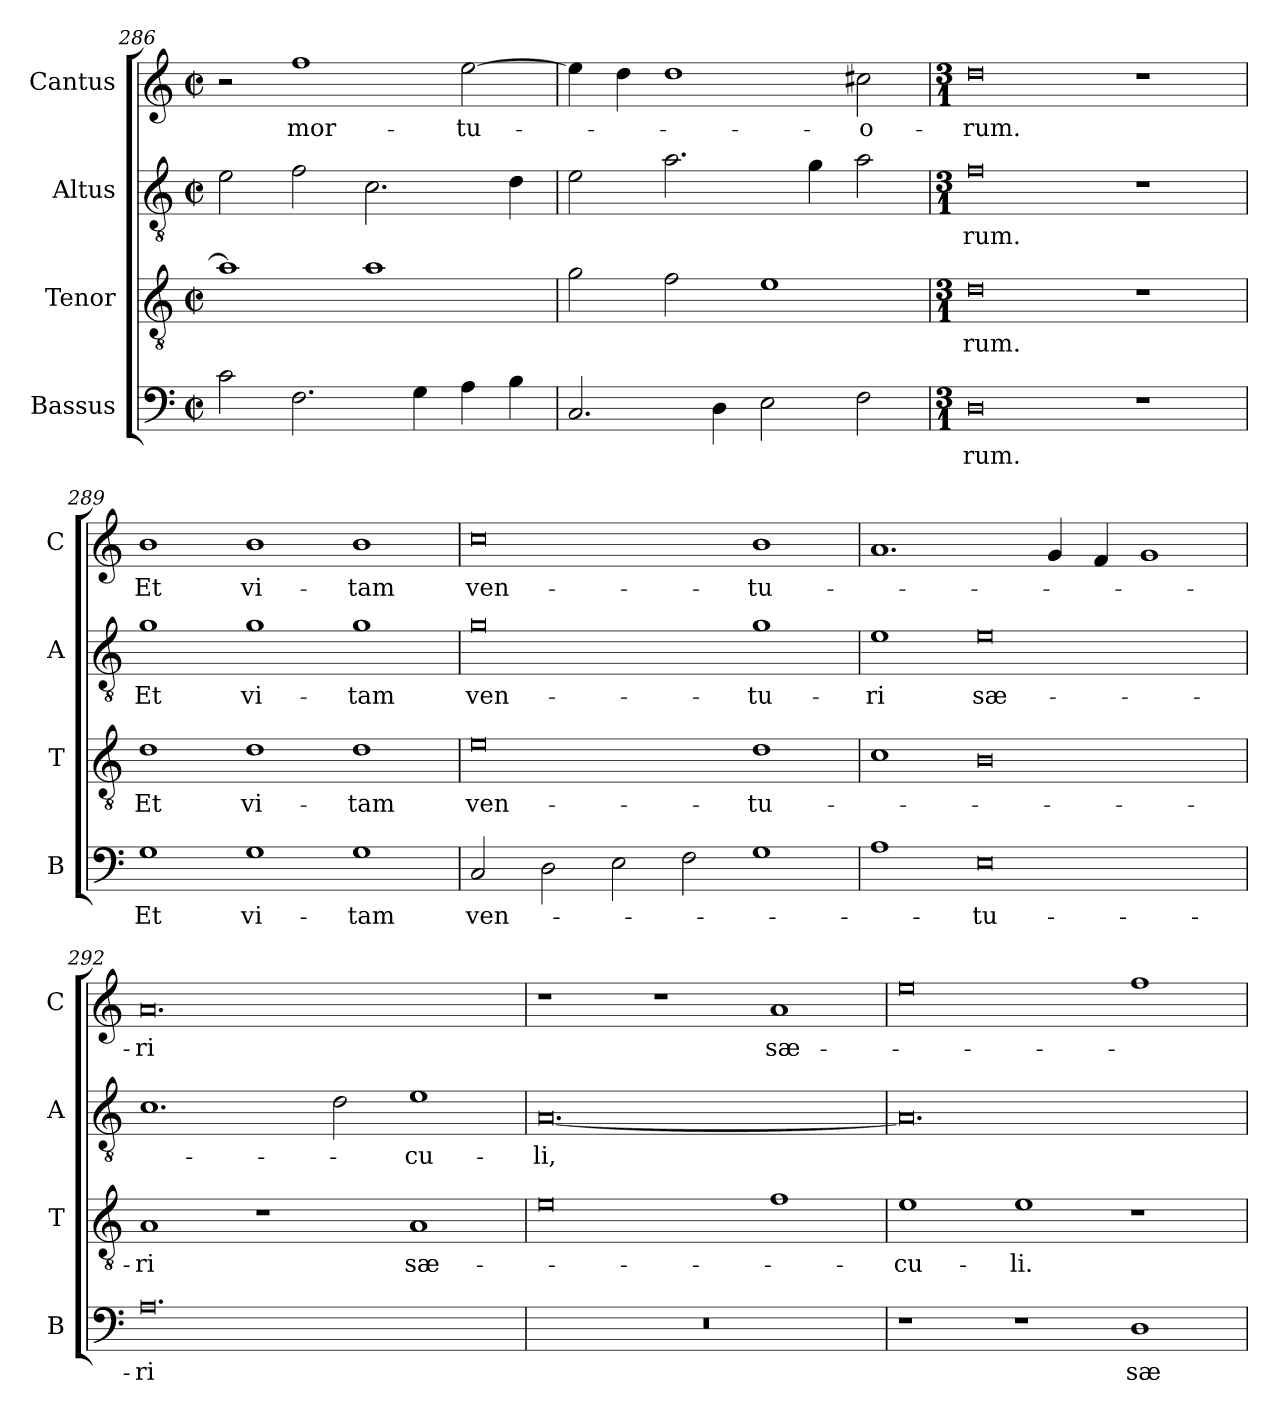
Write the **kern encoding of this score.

**kern	**text	**kern	**text	**kern	**text	**kern	**text
*part4	*part4	*part3	*part3	*part2	*part2	*part1	*part1
*staff4	*staff4	*staff3	*staff3	*staff2	*staff2	*staff1	*staff1
*I"Bassus	*	*I"Tenor	*	*I"Altus	*	*I"Cantus	*
*I'B	*	*I'T	*	*I'A	*	*I'C	*
*clefF4	*	*clefGv2	*	*clefGv2	*	*clefG2	*
*k[]	*	*k[]	*	*k[]	*	*k[]	*
*C:	*	*C:	*	*C:	*	*C:	*
*M2/2	*	*M2/2	*	*M2/2	*	*M2/2	*
*met(c|)	*	*met(c|)	*	*met(c|)	*	*met(c|)	*
=286	=286	=286	=286	=286	=286	=286	=286
2c\	.	1a]	.	2e\	.	2r	.
!	!	!	!	!	!	!	!LO:LY:b
2.F\	.	.	.	2f\	.	1ff	mor-
.	.	1a	.	2.c\	.	.	.
4G\	.	.	.	.	.	.	.
!	!	!	!	!	!	!	!LO:LY:b
4A\	.	.	.	.	.	[2ee\	-tu-
4B\	.	.	.	4d\	.	.	.
=287	=287	=287	=287	=287	=287	=287	=287
2.C/	.	2g\	.	2e\	.	4ee\]	.
.	.	.	.	.	.	4dd\	.
.	.	2f\	.	2.a\	.	1dd	.
4D\	.	.	.	.	.	.	.
2E\	.	1e	.	.	.	.	.
.	.	.	.	4g\	.	.	.
!	!	!	!	!	!	!	!LO:LY:b
2F\	.	.	.	2a\	.	2cc#X\	-o-
!!LO:PB:g=z
=288	=288	=288	=288	=288	=288	=288	=288
*M3/1	*	*M3/1	*	*M3/1	*	*M3/1	*
!	!LO:LY:b	!	!	!	!	!	!
!	!	!	!LO:LY:b	!	!	!	!
!	!	!	!	!	!LO:LY:b	!	!
!	!	!	!	!	!	!	!LO:LY:b
0D	-rum.	0d	-rum.	0f	-rum.	0dd	-rum.
1r	.	1r	.	1r	.	1r	.
=289	=289	=289	=289	=289	=289	=289	=289
!	!LO:LY:b	!	!	!	!	!	!
!	!	!	!LO:LY:b	!	!	!	!
!	!	!	!	!	!LO:LY:b	!	!
!	!	!	!	!	!	!	!LO:LY:b
1G	Et	1d	Et	1g	Et	1b	Et
!	!LO:LY:b	!	!	!	!	!	!
!	!	!	!LO:LY:b	!	!	!	!
!	!	!	!	!	!LO:LY:b	!	!
!	!	!	!	!	!	!	!LO:LY:b
1G	vi-	1d	vi-	1g	vi-	1b	vi-
!	!LO:LY:b	!	!	!	!	!	!
!	!	!	!LO:LY:b	!	!	!	!
!	!	!	!	!	!LO:LY:b	!	!
!	!	!	!	!	!	!	!LO:LY:b
1G	-tam	1d	-tam	1g	-tam	1b	-tam
=290	=290	=290	=290	=290	=290	=290	=290
!	!LO:LY:b	!	!	!	!	!	!
!	!	!	!LO:LY:b	!	!	!	!
!	!	!	!	!	!LO:LY:b	!	!
!	!	!	!	!	!	!	!LO:LY:b
2C/	ven-	0e	ven-	0g	ven-	0cc	ven-
2D\	.	.	.	.	.	.	.
2E\	.	.	.	.	.	.	.
2F\	.	.	.	.	.	.	.
!	!	!	!LO:LY:b	!	!	!	!
!	!	!	!	!	!LO:LY:b	!	!
!	!	!	!	!	!	!	!LO:LY:b
1G	.	1d	-tu-	1g	-tu-	1b	-tu-
=291	=291	=291	=291	=291	=291	=291	=291
!	!	!	!	!	!LO:LY:b	!	!
1A	.	1c	.	1e	-ri	1.a	.
!	!LO:LY:b	!	!	!	!	!	!
!	!	!	!	!	!LO:LY:b	!	!
0E	-tu-	0B	.	0e	sæ-	.	.
.	.	.	.	.	.	4g/	.
.	.	.	.	.	.	4f/	.
.	.	.	.	.	.	1g	.
=292	=292	=292	=292	=292	=292	=292	=292
!	!LO:LY:b	!	!	!	!	!	!
!	!	!	!LO:LY:b	!	!	!	!
!	!	!	!	!	!	!	!LO:LY:b
0.A	-ri	1A	-ri	1.c	.	0.a	-ri
.	.	1r	.	.	.	.	.
.	.	.	.	2d\	.	.	.
!	!	!	!LO:LY:b	!	!	!	!
!	!	!	!	!	!LO:LY:b	!	!
.	.	1A	sæ-	1e	-cu-	.	.
=293	=293	=293	=293	=293	=293	=293	=293
!	!	!	!	!	!LO:LY:b	!	!
0.r	.	0e	.	[0.A	-li,	1r	.
.	.	.	.	.	.	1r	.
!	!	!	!	!	!	!	!LO:LY:b
.	.	1f	.	.	.	1a	sæ-
=294	=294	=294	=294	=294	=294	=294	=294
!	!	!	!LO:LY:b	!	!	!	!
1r	.	1e	-cu-	0.A]	.	0ee	.
!	!	!	!LO:LY:b	!	!	!	!
1r	.	1e	-li.	.	.	.	.
!	!LO:LY:b	!	!	!	!	!	!
1D	sæ-	1r	.	.	.	1ff	.
=	=	=	=	=	=	=	=
*-	*-	*-	*-	*-	*-	*-	*-
